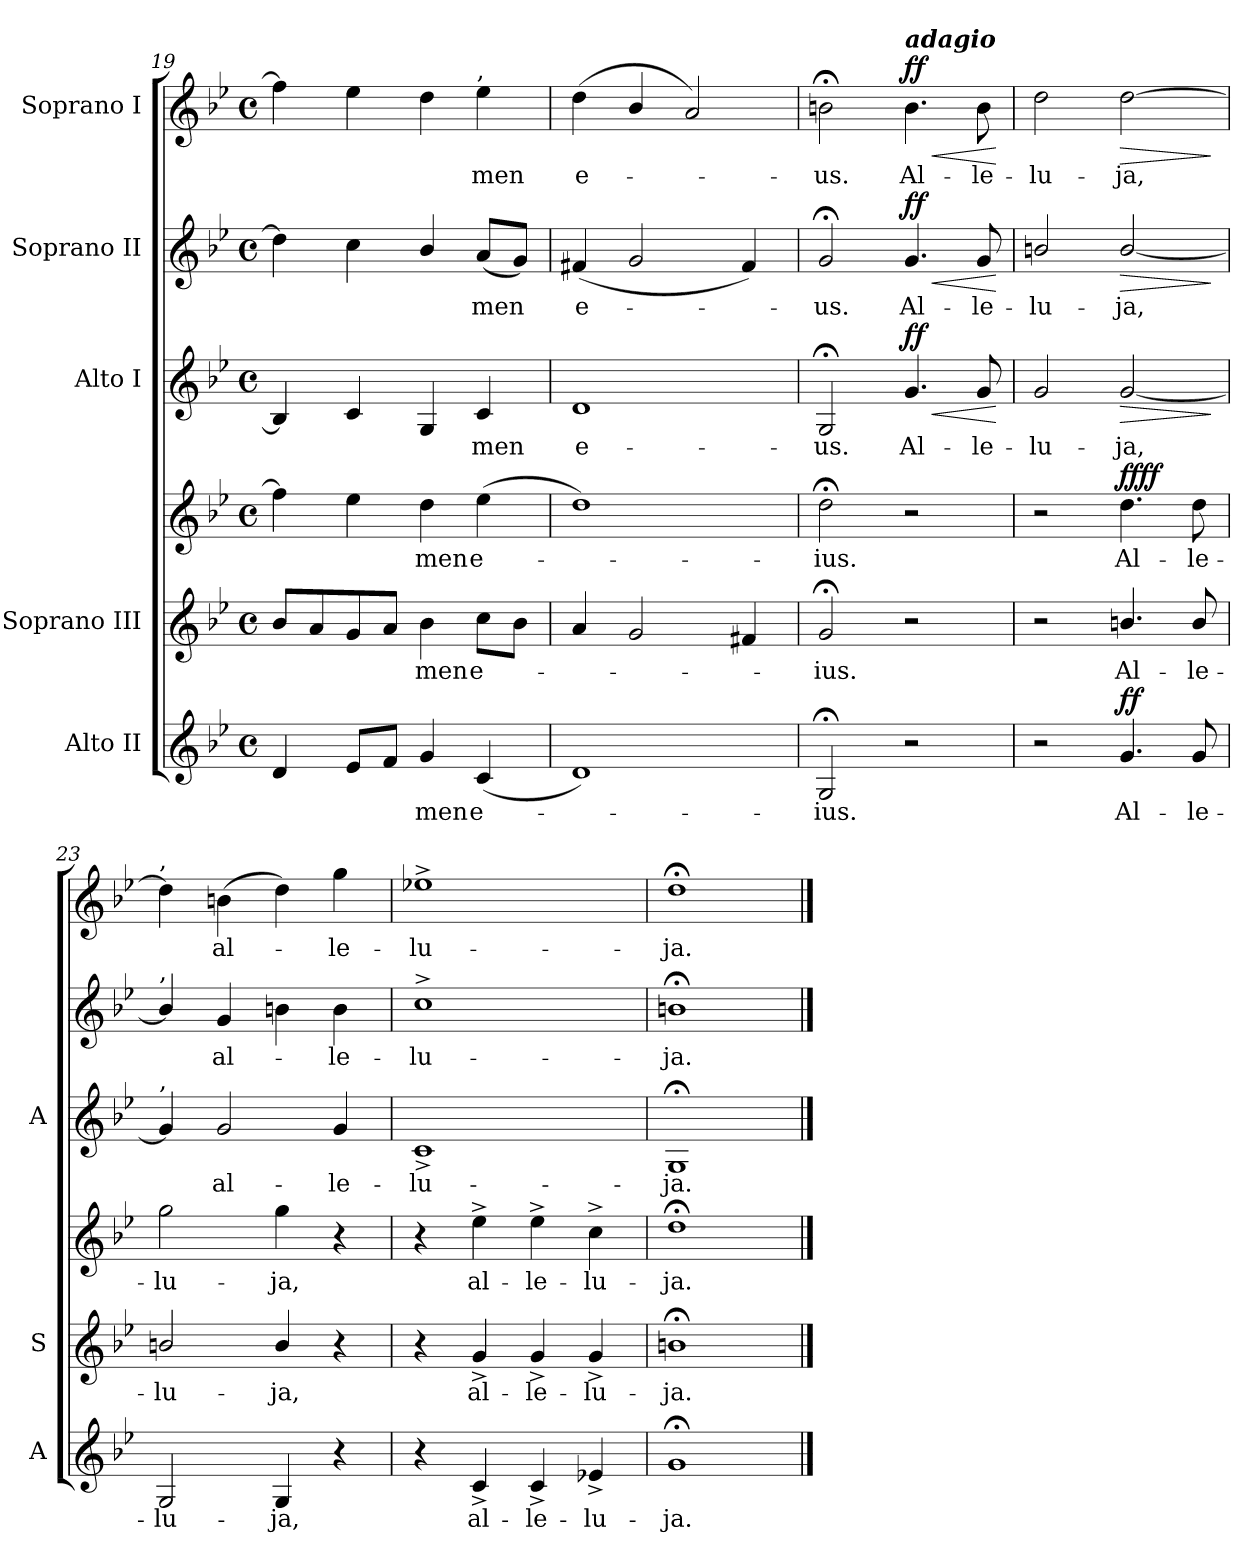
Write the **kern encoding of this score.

**kern	**text	**dynam	**kern	**text	**kern	**text	**dynam	**kern	**text	**dynam	**kern	**text	**dynam	**kern	**text	**dynam
*part5	*part5	*part5	*part4	*part4	*part4	*part4	*part4	*part3	*part3	*part3	*part2	*part2	*part2	*part1	*part1	*part1
*staff6	*staff6	*staff6	*staff5	*staff5	*staff4	*staff4	*staff4/5	*staff3	*staff3	*staff3	*staff2	*staff2	*staff2	*staff1	*staff1	*staff1
*I"Alto II	*	*	*I"Soprano III	*	*	*	*	*I"Alto I	*	*	*I"Soprano II	*	*	*I"Soprano I	*	*
*I'A	*	*	*I'S	*	*	*	*	*I'A	*	*	*	*	*	*	*	*
!!LO:LB:g=z
*clefG2	*	*	*clefG2	*	*clefG2	*	*	*clefG2	*	*	*clefG2	*	*	*clefG2	*	*
*k[b-e-]	*	*	*k[b-e-]	*	*k[b-e-]	*	*	*k[b-e-]	*	*	*k[b-e-]	*	*	*k[b-e-]	*	*
*B-:	*	*	*B-:	*	*B-:	*	*	*B-:	*	*	*B-:	*	*	*B-:	*	*
*M4/4	*	*	*M4/4	*	*M4/4	*	*	*M4/4	*	*	*M4/4	*	*	*M4/4	*	*
*met(c)	*	*	*met(c)	*	*met(c)	*	*	*met(c)	*	*	*met(c)	*	*	*met(c)	*	*
=19	=19	=19	=19	=19	=19	=19	=19	=19	=19	=19	=19	=19	=19	=19	=19	=19
4d	.	.	8b-L	.	4ff]	.	.	4B-]	.	.	4dd]	.	.	4ff]	.	.
.	.	.	8a	.	.	.	.	.	.	.	.	.	.	.	.	.
8e-L	.	.	8g	.	4ee-	.	.	4c	.	.	4cc	.	.	4ee-	.	.
8fJ	.	.	8aJ	.	.	.	.	.	.	.	.	.	.	.	.	.
!	!LO:LY:b	!	!	!LO:LY:b	!	!LO:LY:b	!	!	!	!	!	!	!	!	!	!
4g	men	.	4b-	men	4dd	men	.	4G	.	.	4b-/	.	.	4dd	.	.
!	!	!	!	!	!	!	!	!	!	!	!	!	!	!LO:TX:a:t=,	!	!
!	!LO:LY:b	!	!	!LO:LY:b	!	!LO:LY:b	!	!	!LO:LY:b	!	!	!LO:LY:b	!	!	!LO:LY:b	!
(<4c	e-	.	8ccL	e-	(>4ee-	e-	.	4c	men	.	(<8aL	men	.	4ee-	men	.
.	.	.	8b-J	.	.	.	.	.	.	.	8gJ)	.	.	.	.	.
=20	=20	=20	=20	=20	=20	=20	=20	=20	=20	=20	=20	=20	=20	=20	=20	=20
!	!	!	!	!	!	!	!	!	!LO:LY:b	!	!	!LO:LY:b	!	!	!LO:LY:b	!
1d)	.	.	4a	.	1dd)	.	.	1d	e-	.	(<4f#X	e-	.	(<4dd	e-	.
.	.	.	2g	.	.	.	.	.	.	.	2g	.	.	4b-/	.	.
.	.	.	.	.	.	.	.	.	.	.	.	.	.	2a)	.	.
.	.	.	4f#X	.	.	.	.	.	.	.	4f#)	.	.	.	.	.
=21	=21	=21	=21	=21	=21	=21	=21	=21	=21	=21	=21	=21	=21	=21	=21	=21
!	!LO:LY:b	!	!	!LO:LY:b	!	!LO:LY:b	!	!	!LO:LY:b	!	!	!LO:LY:b	!	!	!LO:LY:b	!
2G;<	ius.	.	2g;<	ius.	2dd;<	ius.	.	2G;<	-us.	.	2g;<	us.	.	2bn;<	us.	.
!	!	!	!	!	!	!	!	!	!	!	!	!	!	!LO:TX:a:Bi:t=adagio	!	!
!	!	!	!	!	!	!	!	!	!LO:LY:b	!LO:HP:b	!	!LO:LY:b	!LO:HP:b	!	!LO:LY:b	!LO:HP:b
!	!	!	!	!	!	!	!	!	!	!LO:DY:n=1:b	!	!	!LO:DY:n=1:b	!	!	!LO:DY:n=1:b
2r	.	.	2r	.	2r	.	.	4.g	Al-	< ff	4.g	Al-	< ff	4.b	Al-	< ff
!	!	!	!	!	!	!	!	!	!LO:LY:b	!	!	!LO:LY:b	!	!	!LO:LY:b	!
.	.	.	.	.	.	.	.	8g	-le-	.	8g	-le-	.	8b	-le-	.
.	.	.	.	.	.	.	.	.	.	[	.	.	[	.	.	[
=22	=22	=22	=22	=22	=22	=22	=22	=22	=22	=22	=22	=22	=22	=22	=22	=22
!	!	!	!	!	!	!	!	!	!LO:LY:b	!	!	!LO:LY:b	!	!	!LO:LY:b	!
2r	.	.	2r	.	2r	.	.	2g	-lu-	.	2bn/	-lu-	.	2dd	-lu-	.
!	!LO:LY:b	!LO:DY:b	!	!LO:LY:b	!	!LO:LY:b	!LO:DY:b=2	!	!LO:LY:b	!LO:HP:b	!	!LO:LY:b	!LO:HP:b	!	!LO:LY:b	!LO:HP:b
!	!	!	!	!	!	!	!LO:DY:n=1:b	!	!	!	!	!	!	!	!	!
4.g	Al-	ff	4.bn/	-Al-	4.dd	Al-	ff ff	[2g	-ja,	>	[2b/	-ja,	>	[2dd	-ja,	>
!	!LO:LY:b	!	!	!LO:LY:b	!	!LO:LY:b	!	!	!	!	!	!	!	!	!	!
8g	-le-	.	8b/	-le-	8dd	-le-	.	.	.	.	.	.	.	.	.	.
.	.	.	.	.	.	.	.	.	.	]	.	.	]	.	.	]
=23	=23	=23	=23	=23	=23	=23	=23	=23	=23	=23	=23	=23	=23	=23	=23	=23
!	!	!	!	!	!	!	!	!	!	!	!	!	!	!LO:TX:a:t=,	!	!
!	!	!	!	!	!	!	!	!	!	!	!LO:TX:a:t=,	!	!	!	!	!
!	!	!	!	!	!	!	!	!LO:TX:a:t=,	!	!	!	!	!	!	!	!
!	!LO:LY:b	!	!	!LO:LY:b	!	!LO:LY:b	!	!	!	!	!	!	!	!	!	!
2G	-lu-	.	2bn/	lu-	2gg	-lu-	.	4g]	.	.	4b/]	.	.	4dd]	.	.
!	!	!	!	!	!	!	!	!	!LO:LY:b	!	!	!LO:LY:b	!	!	!LO:LY:b	!
.	.	.	.	.	.	.	.	2g	al-	.	4g	al-	.	(>4bn	al-	.
!	!LO:LY:b	!	!	!LO:LY:b	!	!LO:LY:b	!	!	!	!	!	!	!	!	!	!
4G	-ja,	.	4b/	-ja,	4gg	-ja,	.	.	.	.	4b	.	.	4dd)	.	.
!	!	!	!	!	!	!	!	!	!LO:LY:b	!	!	!LO:LY:b	!	!	!LO:LY:b	!
4r	.	.	4r	.	4r	.	.	4g	-le-	.	4b	le-	.	4gg	le-	.
=24	=24	=24	=24	=24	=24	=24	=24	=24	=24	=24	=24	=24	=24	=24	=24	=24
!	!	!	!	!	!	!	!	!	!LO:LY:b	!	!	!LO:LY:b	!	!	!LO:LY:b	!
4r	.	.	4r	.	4r	.	.	1c^	-lu-	.	1cc^	-lu-	.	1ee-X^	-lu-	.
!	!LO:LY:b	!	!	!LO:LY:b	!	!LO:LY:b	!	!	!	!	!	!	!	!	!	!
4c^	al-	.	4g^	-al-	4ee-^	al-	.	.	.	.	.	.	.	.	.	.
!	!LO:LY:b	!	!	!LO:LY:b	!	!LO:LY:b	!	!	!	!	!	!	!	!	!	!
4c^	-le-	.	4g^	-le-	4ee-^	-le-	.	.	.	.	.	.	.	.	.	.
!	!LO:LY:b	!	!	!LO:LY:b	!	!LO:LY:b	!	!	!	!	!	!	!	!	!	!
4e-X^	-lu-	.	4g^	-lu-	4cc^	-lu-	.	.	.	.	.	.	.	.	.	.
=25	=25	=25	=25	=25	=25	=25	=25	=25	=25	=25	=25	=25	=25	=25	=25	=25
!	!LO:LY:b	!	!	!LO:LY:b	!	!LO:LY:b	!	!	!LO:LY:b	!	!	!LO:LY:b	!	!	!LO:LY:b	!
1g;<	-ja.	.	1bn;<	ja.	1dd;<	-ja.	.	1G;<	-ja.	.	1bn;<	-ja.	.	1dd;<	-ja.	.
==	==	==	==	==	==	==	==	==	==	==	==	==	==	==	==	==
*-	*-	*-	*-	*-	*-	*-	*-	*-	*-	*-	*-	*-	*-	*-	*-	*-
